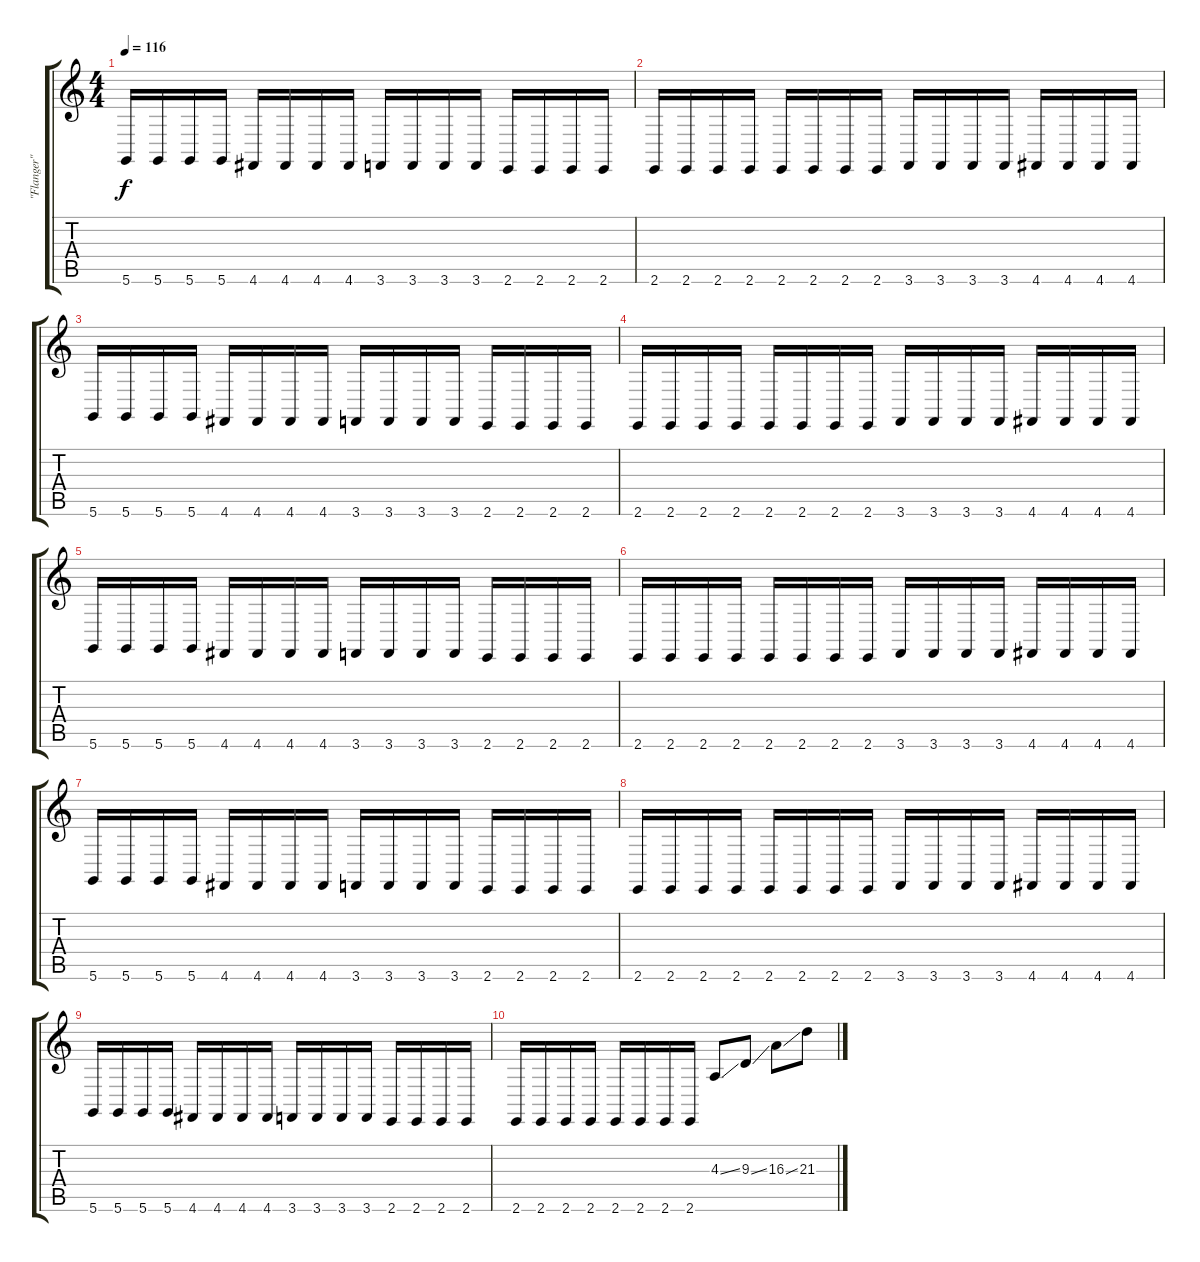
\track ("\"Flanger\"" "\"Flanger\"") {instrument fx7echoes}
\staff {score tabs}
\tuning (D4 A3 F3 C3 G2 D2) {hide}
\ts (4 4)
\tempo 116
\clef g2
\ks c
5.6.16{dy f} 5.6.16 5.6.16 5.6.16 4.6.16 4.6.16 4.6.16 4.6.16 3.6.16 3.6.16 3.6.16 3.6.16 2.6.16 2.6.16 2.6.16 2.6.16 |
2.6.16 2.6.16 2.6.16 2.6.16 2.6.16 2.6.16 2.6.16 2.6.16 3.6.16 3.6.16 3.6.16 3.6.16 4.6.16 4.6.16 4.6.16 4.6.16 |
5.6.16 5.6.16 5.6.16 5.6.16 4.6.16 4.6.16 4.6.16 4.6.16 3.6.16 3.6.16 3.6.16 3.6.16 2.6.16 2.6.16 2.6.16 2.6.16 |
2.6.16 2.6.16 2.6.16 2.6.16 2.6.16 2.6.16 2.6.16 2.6.16 3.6.16 3.6.16 3.6.16 3.6.16 4.6.16 4.6.16 4.6.16 4.6.16 |
5.6.16 5.6.16 5.6.16 5.6.16 4.6.16 4.6.16 4.6.16 4.6.16 3.6.16 3.6.16 3.6.16 3.6.16 2.6.16 2.6.16 2.6.16 2.6.16 |
2.6.16 2.6.16 2.6.16 2.6.16 2.6.16 2.6.16 2.6.16 2.6.16 3.6.16 3.6.16 3.6.16 3.6.16 4.6.16 4.6.16 4.6.16 4.6.16 |
5.6.16 5.6.16 5.6.16 5.6.16 4.6.16 4.6.16 4.6.16 4.6.16 3.6.16 3.6.16 3.6.16 3.6.16 2.6.16 2.6.16 2.6.16 2.6.16 |
2.6.16 2.6.16 2.6.16 2.6.16 2.6.16 2.6.16 2.6.16 2.6.16 3.6.16 3.6.16 3.6.16 3.6.16 4.6.16 4.6.16 4.6.16 4.6.16 |
5.6.16 5.6.16 5.6.16 5.6.16 4.6.16 4.6.16 4.6.16 4.6.16 3.6.16 3.6.16 3.6.16 3.6.16 2.6.16 2.6.16 2.6.16 2.6.16 |
2.6.16 2.6.16 2.6.16 2.6.16 2.6.16 2.6.16 2.6.16 2.6.16 4.3{ss}.8 9.3{ss}.8 16.3{ss}.8 21.3.8
